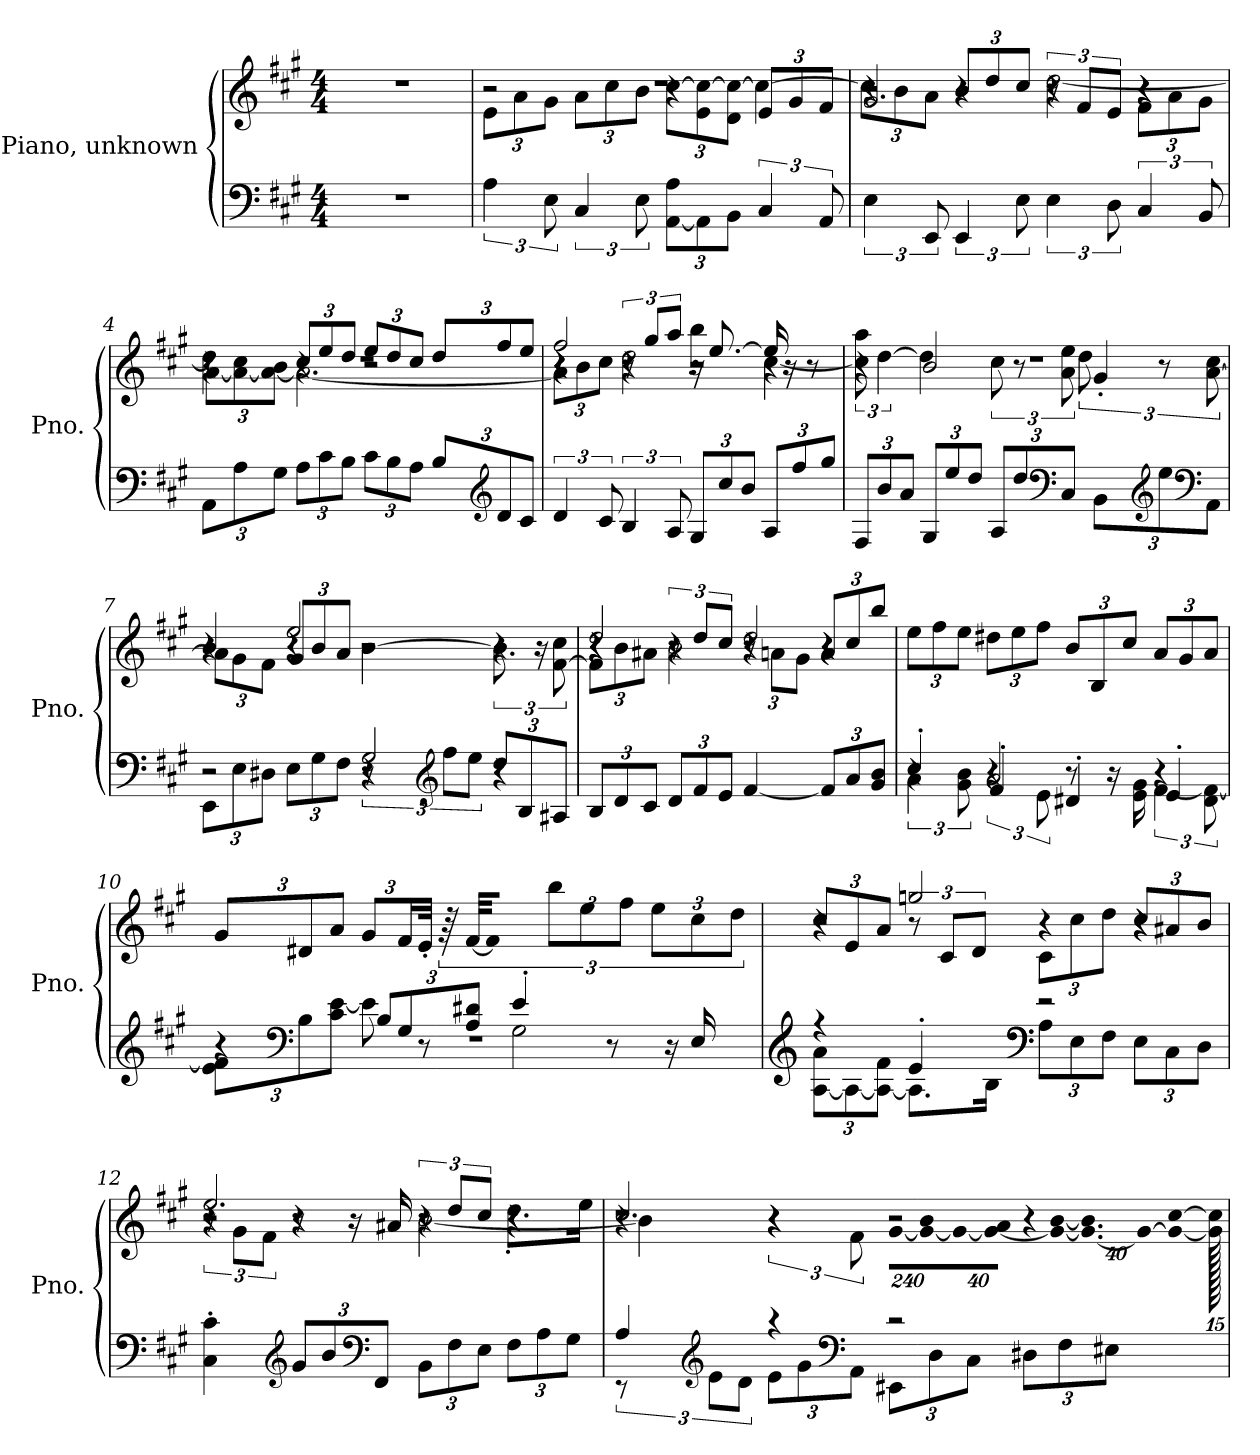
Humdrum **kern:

**kern	**kern
*part1	*part1
*staff2	*staff1
*I"Piano, unknown	*
*I'Pno.	*
*clefF4	*clefG2
*k[f#c#g#]	*k[f#c#g#]
*M4/4	*M4/4
*MM120	*MM120
=1	=1
1r	1r
=2	=2
*	*^
*	*	*^
*	*	*	*Xbrackettup
6A\	1r	2r	12e\L
.	.	.	12a\
12E\	.	.	12g#\J
6C#/	.	.	12a\L
.	.	.	12cc#\
12E\	.	.	12b\J
*Xbrackettup	*	*	*
[12AA\ 12A\L	.	4r	[12cc#\L
12AA\]	.	.	12e\ 12cc#\_
12BB\J	.	.	12d\ 12cc#\_J
*brackettup	*	*	*
6C#/	.	12e/L	4cc#\_
.	.	12g#/	.
12AA/	.	12f#/J	.
=3	=3	=3	=3
*	*	*	*^
6E\	2.g#/	2r	4r	12cc#\L]
.	.	.	.	12b\
12EE/	.	.	.	12a\J
6EE/	.	.	12b/L	4r
.	.	.	12dd/	.
12E\	.	.	12cc#/J	.
*	*	*	*brackettup	*
6E\	.	[2dd\	12r	4r
.	.	.	12f#/L	.
12D\	.	.	12e/J	.
*	*	*	*	*Xbrackettup
6C#/	4r	.	4r	12f#\L
.	.	.	.	12a\
12BB/	.	.	.	12g#\J
!!LO:LB:g=z	!!	!!	!!
=4	=4	=4	=4	=4
*Xbrackettup	*	*	*	*
12AA\L	1r	4dd\]	4r	[12a\L
12A\	.	.	.	12a\_ 12cc#\
12G#\J	.	.	.	12a\_ 12b\J
12A\L	.	4r	12cc#/L	2.a\_
12c#\	.	.	12ee/	.
12B\J	.	.	12dd/J	.
12c#\L	.	2r	12ee/L	.
12B\	.	.	12dd/	.
12A\J	.	.	12cc#/J	.
12B/L	.	.	12dd/L	.
*clefG2	*	*	*	*
12d/	.	.	12ff#/	.
12c#/J	.	.	12ee/J	.
=5	=5	=5	=5	=5
*brackettup	*	*	*	*
6d/	2ff#/	4r	4r	12a\L]
.	.	.	.	12b\
12c#/	.	.	.	12cc#\J
*	*	*	*brackettup	*
6B/	.	2dd\	12r	4r
.	.	.	12gg#/L	.
12A/	.	.	12aa/J	.
*Xbrackettup	*	*	*	*
12G#/L	16r	.	2r	4bb'\
.	[8.ee/	.	.	.
12cc#/	.	.	.	.
12b/J	.	.	.	.
12A/L	16ee/]	4r	.	[4cc#\
.	16r	.	.	.
12ff#/	.	.	.	.
.	8r	.	.	.
12gg#/J	.	.	.	.
*	*	*	*v	*v
!!LO:LB:g=z
=6	=6	=6	=6
12F#/L	1r	4r	12cc#\] 12aa\
12b/	.	.	[6dd\
12a/J	.	.	.
12G#/L	.	2b/	4dd\]
12ee/	.	.	.
12dd/J	.	.	.
12A/L	.	.	12cc#\
12dd/	.	.	12r
*clefF4	*	*	*
12C#/J	.	.	12a\ 12ee\
12BB\L	.	4g#'/	12dd\
*clefG2	*	*	*
12ee\	.	.	12r
*clefF4	*	*	*
12AA\J	.	.	[12a\ 12cc#\
=7	=7	=7	=7
*^	*	*	*
*	*^	*	*	*
*	*	*	*	*	*Xbrackettup
2r	12EE\L	2r	4r	4b/	12a\L]
.	12E\	.	.	.	12g#\
.	12D#X\J	.	.	.	12f#\J
.	12E\L	.	2ee/	12g#/L	4r
.	12G#\	.	.	12b/	.
.	12F#\J	.	.	12a/J	.
*	*brackettup	*	*	*	*
4r	12r	2G#/	.	2r	[4b\
*clefG2	*	*	*	*	*
.	12ff#\L	.	.	.	.
.	12ee\J	.	.	.	.
*Xbrackettup	*	*	*	*	*brackettup
12dd/L	4r	.	4r	.	12.b\]
12B/	.	.	.	.	.
.	.	.	.	.	24r
12A#X/J	.	.	.	.	[12f#\ 12cc#\
*v	*v	*v	*	*	*
!!LO:LB:g=z
=8	=8	=8	=8
*	*	*	*^
*	*	*	*	*Xbrackettup
12B/L	2dd/	4r	4r	12f#\L]
12d/	.	.	.	12b\
12c#/J	.	.	.	12a#X\J
*	*	*	*brackettup	*
12d/L	.	2b\	12r	4r
12f#/	.	.	12dd/L	.
12e/J	.	.	12cc#/J	.
[4f#/	2dd/	.	4r	12r
.	.	.	.	12an\L
.	.	.	.	12g#\J
*	*	*	*Xbrackettup	*
12f#/L]	.	4r	12a/L	4r
12a/	.	.	12cc#/	.
12g#/ 12b/J	.	.	12bb/J	.
*	*v	*v	*v	*v
=9	=9
*^	*
*	*brackettup	*
*	*^	*
4r	6a\	4cc#'/	12ee\L
.	.	.	12ff#\
.	12g#\ 12b\	.	12ee\J
2a/	6r	4f#'/	12dd#X\L
.	.	.	12ee\
.	12e\	.	12ff#\J
.	8r	4d#X'/	12b/L
.	.	.	12B/
.	16r	.	.
.	.	.	12cc#/J
.	16e\ 16g#\	.	.
4r	[6f#\	4e'/	12a/L
.	.	.	12g#/
.	12d#\ 12f#\_	.	12a/J
!!LO:LB:g=z
=10	=10	=10	=10
*	*Xbrackettup	*	*
1r	12e\ 12f#\]L	4r	12g#/L
*clefF4	*	*	*
.	12B\	.	12d#X/
.	12c#\ [12e\J	.	12a/J
.	8e\]	12B/L	12g#/L
.	.	12G#/	24f#/L
.	8r	.	32e'/JJk
*	*	*	*brackettup
.	.	.	96r
.	.	12A/ 12d#X/J	[48f#/KLL
.	.	.	16f#/JJ]
*	*	*	*Xbrackettup
.	2G#\	4e'/	12bb\L
.	.	.	12ee\
.	.	.	12ff#\J
.	.	8r	12ee\L
.	.	.	12cc#\
.	.	16r	.
.	.	.	12dd\J
.	.	16E/	.
*v	*v	*v	*
=11	=11
*clefG2	*
*^	*^
*	*	*	*^
4r	[12A\ 12a\L	4r	2r	12cc#/L
.	12A\_	.	.	12e/
.	12A\_ 12f#\J	.	.	12a/J
*	*	*	*	*brackettup
4e'/	8.A\L]	2ggn/	.	12r
.	.	.	.	12c#/L
.	.	.	.	12d/J
.	16B\Jk	.	.	.
*clefF4	*	*	*	*
*	*	*	*Xbrackettup	*
2r	12A\L	.	12c#\L	4r
.	12E\	.	12cc#\	.
.	12F#\J	.	12dd\J	.
.	12E\L	4r	4r	12cc#/L
.	12C#\	.	.	12a#X/
.	12D\J	.	.	12b/J
*v	*v	*	*	*
*	*	*v	*v
!!LO:LB:g=z
=12	=12	=12
*	*	*brackettup
*	*^	*^
4C#\' 4c#\'	2.ee/	12r	4r	2r
.	.	12g#\L	.	.
.	.	12f#\J	.	.
*clefG2	*	*	*	*
12g#/L	.	4r	8r	.
12b/	.	.	.	.
.	.	.	16r	.
*clefF4	*	*	*	*
12FF#/J	.	.	.	.
.	.	.	16a#X/	.
12BB\L	.	4r	12r	[2b\
12F#\	.	.	12dd/L	.
12E\J	.	.	12cc#/J	.
12F#\L	4r	8.dd'\L	4r	.
12A\	.	.	.	.
12G#\J	.	.	.	.
.	.	16ee\Jk	.	.
=13	=13	=13	=13	=13
*^	*	*	*	*
*	*brackettup	*	*	*	*
4A/	12r	1r	4r	2.cc#/	4b\]
*clefG2	*	*	*	*	*
.	12e\L	.	.	.	.
.	12d\J	.	.	.	.
*	*Xbrackettup	*	*	*	*
4r	12e\L	.	6r	.	4r
.	12g#\	.	.	.	.
*clefF4	*	*	*	*	*
.	12AA\J	.	12f#\	.	.
*	*	*	*Xbrackettup	*	*
!	!	!	!LO:N:vis=16	!	!
2r	12EE#X\L	.	[1920%137g#\LL	.	2r
!	!	!	!LO:N:vis=16	!	!
.	.	.	1920%137g#\_ 1920%137b\	.	.
.	12D\	.	.	.	.
!	!	!	!LO:N:vis=32	!	!
.	.	.	640%23g#\K_	.	.
.	12C#\J	.	.	.	.
!	!	!	!LO:N:vis=16	!	!
.	.	.	1920%137g#\_ 1920%137a\JJ	.	.
!	!	!	!LO:N:vis=32	!	!
.	12D#X\L	.	640%23g#\_ [640%23b\KLL	4r	.
!	!	!	!LO:N:vis=16.	!	!
.	.	.	960%103g#\_ 960%103b\]	.	.
.	12F#\	.	.	.	.
!	!	!	!LO:N:vis=32	!	!
.	.	.	640%23g#\K_	.	.
.	12E#X\J	.	.	.	.
.	.	.	240%17g#\_ [240%17cc#\J	.	.
1920ryy	1920ryy	1920ryy	1920g#\_ 1920cc#\]	1920ryy	1920ryy
*v	*v	*	*	*	*
*	*v	*v	*v	*v
=	=
*-	*-
